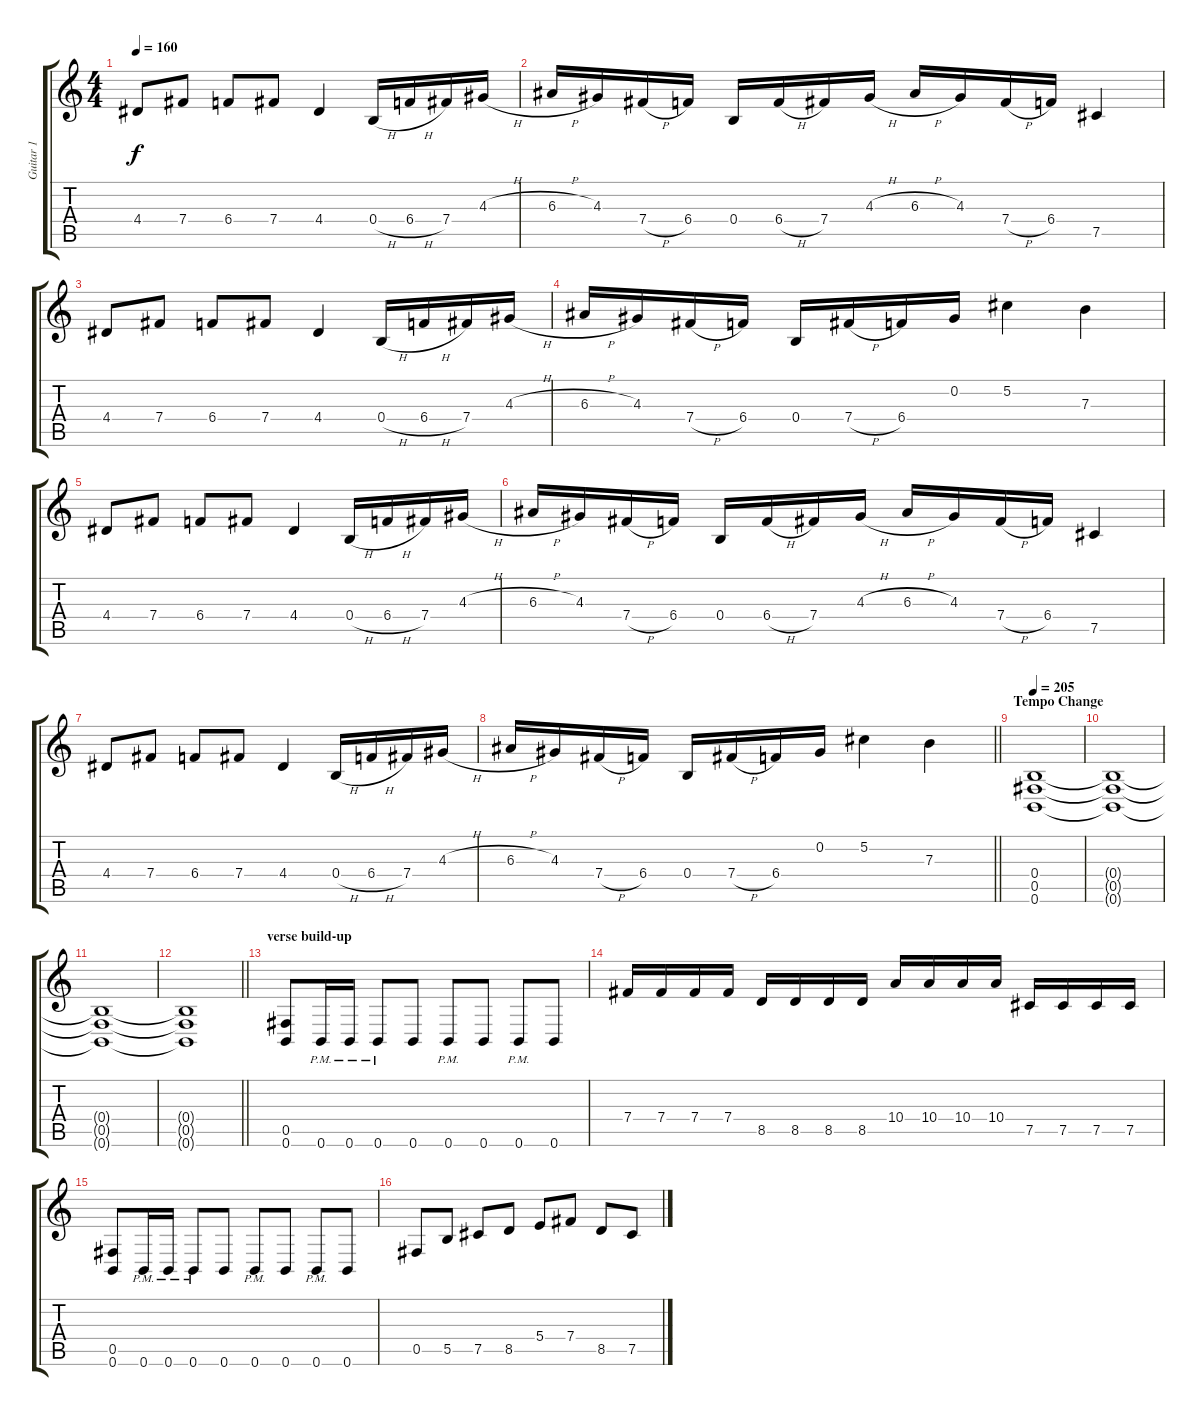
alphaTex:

\track ("Guitar 1" "Guitar 1") {instrument distortionguitar}
\staff {score tabs}
\tuning (Db4 Ab3 E3 B2 Gb2 B1) {hide}
\ts (4 4)
\tempo 160
\clef g2
\ks c
4.4.8{dy f} 7.4.8 6.4.8 7.4.8 4.4.4 0.4{h}.16 6.4{h}.16 7.4.16 4.3{h}.16 |
6.3{h}.16 4.3.16 7.4{h}.16 6.4.16 0.4.16 6.4{h}.16 7.4.16 4.3{h}.16 6.3{h}.16 4.3.16 7.4{h}.16 6.4.16 7.5.4 |
4.4.8 7.4.8 6.4.8 7.4.8 4.4.4 0.4{h}.16 6.4{h}.16 7.4.16 4.3{h}.16 |
6.3{h}.16 4.3.16 7.4{h}.16 6.4.16 0.4.16 7.4{h}.16 6.4.16 0.2.16 5.2.4 7.3.4 |
4.4.8 7.4.8 6.4.8 7.4.8 4.4.4 0.4{h}.16 6.4{h}.16 7.4.16 4.3{h}.16 |
6.3{h}.16 4.3.16 7.4{h}.16 6.4.16 0.4.16 6.4{h}.16 7.4.16 4.3{h}.16 6.3{h}.16 4.3.16 7.4{h}.16 6.4.16 7.5.4 |
4.4.8 7.4.8 6.4.8 7.4.8 4.4.4 0.4{h}.16 6.4{h}.16 7.4.16 4.3{h}.16 |
\barLineRight lightlight
6.3{h}.16 4.3.16 7.4{h}.16 6.4.16 0.4.16 7.4{h}.16 6.4.16 0.2.16 5.2.4 7.3.4 |
\section ("" "Tempo Change")
\tempo 205
(0.4 0.5 0.6).1 |
(0.4{t} 0.5{t} 0.6{t}).1 |
(0.4{t} 0.5{t} 0.6{t}).1 |
\barLineRight lightlight
(0.4{t} 0.5{t} 0.6{t}).1 |
\section ("" "verse build-up")
(0.5 0.6).8 0.6{pm}.16 0.6{pm}.16 0.6{pm}.8 0.6.8 0.6{pm}.8 0.6.8 0.6{pm}.8 0.6.8 |
7.4.16 7.4.16 7.4.16 7.4.16 8.5.16 8.5.16 8.5.16 8.5.16 10.4.16 10.4.16 10.4.16 10.4.16 7.5.16 7.5.16 7.5.16 7.5.16 |
(0.5 0.6).8 0.6{pm}.16 0.6{pm}.16 0.6{pm}.8 0.6.8 0.6{pm}.8 0.6.8 0.6{pm}.8 0.6.8 |
0.5.8 5.5.8 7.5.8 8.5.8 5.4.8 7.4.8 8.5.8 7.5.8
